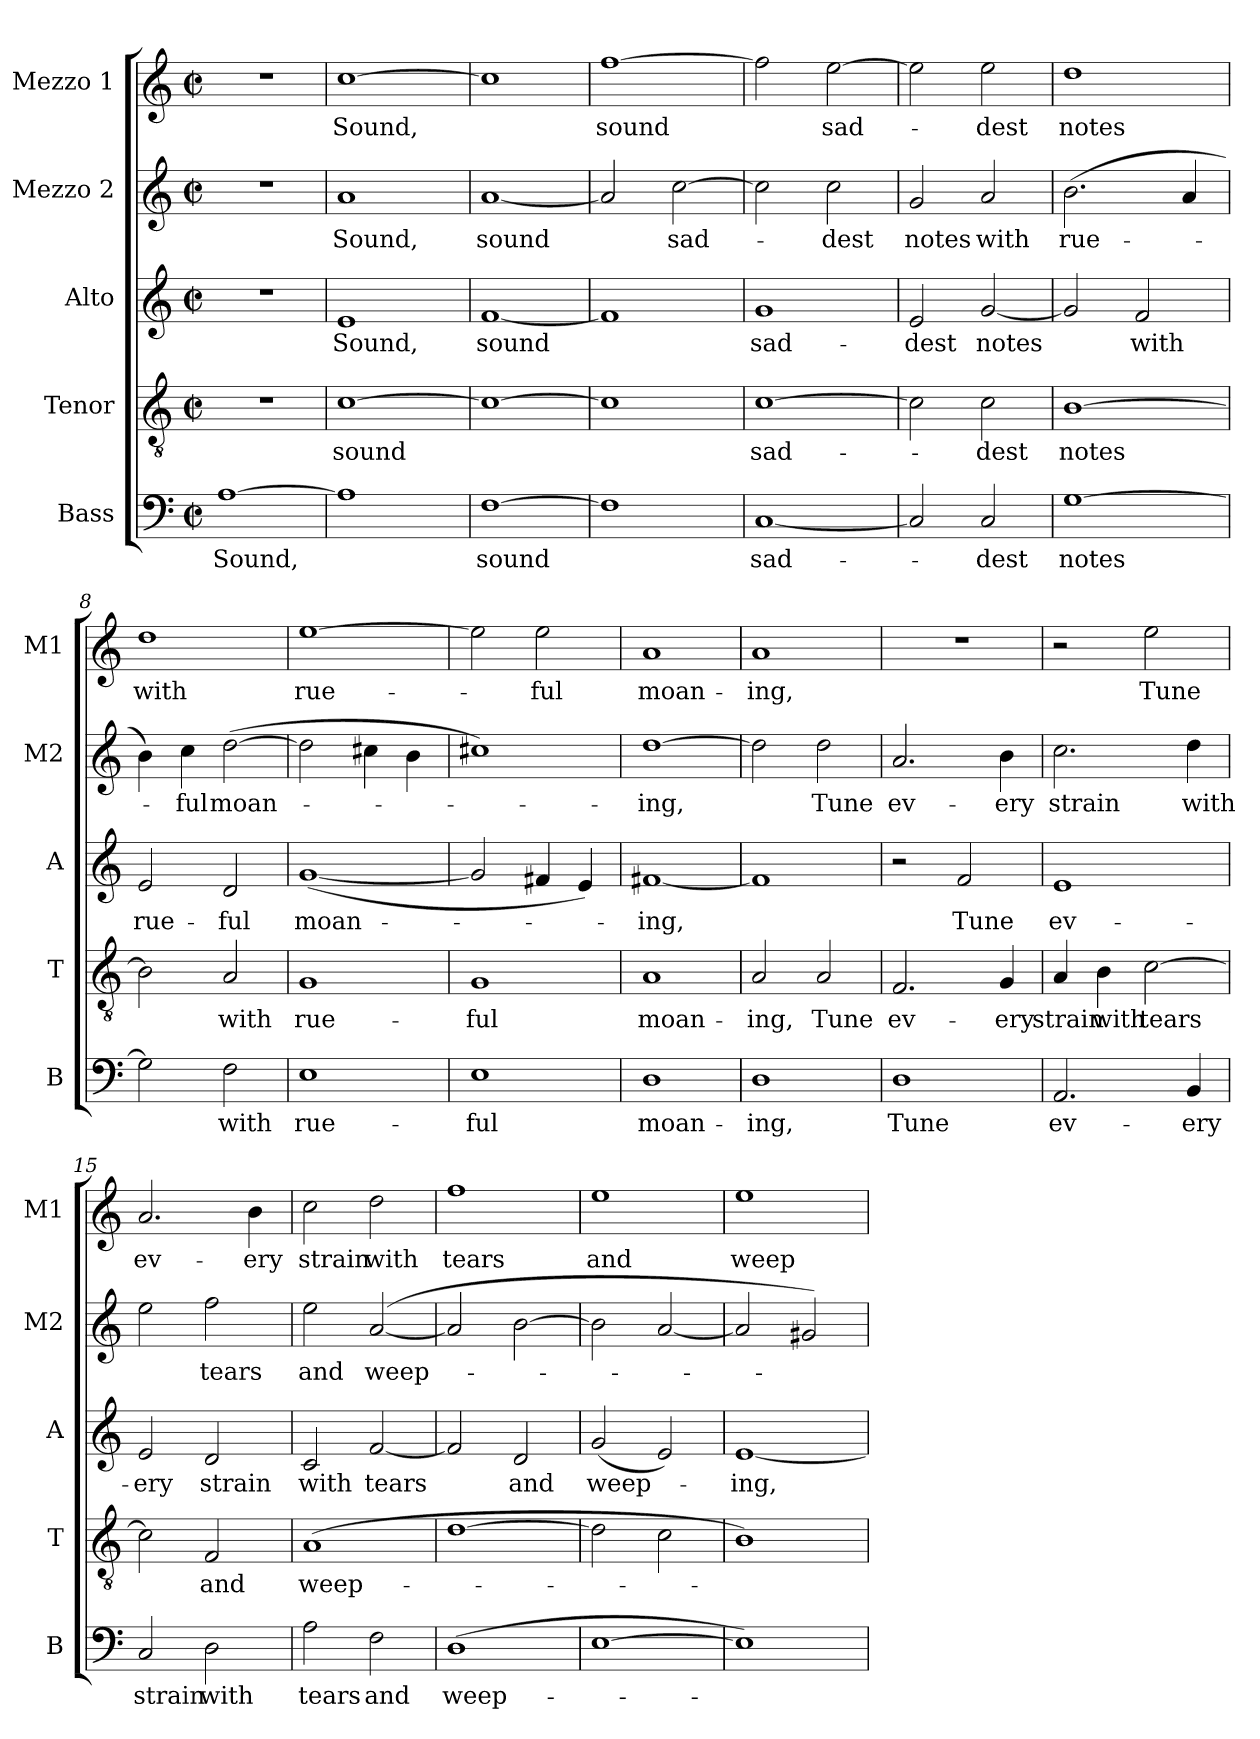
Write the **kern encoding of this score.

**kern	**text	**kern	**text	**kern	**text	**kern	**text	**kern	**text
*part5	*part5	*part4	*part4	*part3	*part3	*part2	*part2	*part1	*part1
*staff5	*staff5	*staff4	*staff4	*staff3	*staff3	*staff2	*staff2	*staff1	*staff1
*I"Bass	*	*I"Tenor	*	*I"Alto	*	*I"Mezzo 2	*	*I"Mezzo 1	*
*I'B	*	*I'T	*	*I'A	*	*I'M2	*	*I'M1	*
*clefF4	*	*clefGv2	*	*clefG2	*	*clefG2	*	*clefG2	*
*k[]	*	*k[]	*	*k[]	*	*k[]	*	*k[]	*
*a:	*	*a:	*	*a:	*	*a:	*	*a:	*
*M2/2	*	*M2/2	*	*M2/2	*	*M2/2	*	*M2/2	*
*met(c|)	*	*met(c|)	*	*met(c|)	*	*met(c|)	*	*met(c|)	*
*MM120	*	*MM120	*	*MM120	*	*MM120	*	*MM120	*
=1	=1	=1	=1	=1	=1	=1	=1	=1	=1
[1A	Sound,	1r	.	1r	.	1r	.	1r	.
=2	=2	=2	=2	=2	=2	=2	=2	=2	=2
1A]	.	[1c	sound	1e	Sound,	1a	Sound,	[1cc	Sound,
=3	=3	=3	=3	=3	=3	=3	=3	=3	=3
[1F	sound	1c_	.	[1f	sound	[1a	sound	1cc]	.
=4	=4	=4	=4	=4	=4	=4	=4	=4	=4
1F]	.	1c]	.	1f]	.	2a/]	.	[1ff	sound
.	.	.	.	.	.	[2cc\	sad-	.	.
=5	=5	=5	=5	=5	=5	=5	=5	=5	=5
[1C	sad-	[1c	sad-	1g	sad-	2cc\]	.	2ff\]	.
.	.	.	.	.	.	2cc\	-dest	[2ee\	sad-
=6	=6	=6	=6	=6	=6	=6	=6	=6	=6
2C/]	.	2c\]	.	2e/	-dest	2g/	notes	2ee\]	.
2C/	-dest	2c\	-dest	[2g/	notes	2a/	with	2ee\	-dest
=7	=7	=7	=7	=7	=7	=7	=7	=7	=7
[1G	notes	[1B	notes	2g/]	.	(2.b\	rue-	1dd	notes
.	.	.	.	2f/	with	.	.	.	.
.	.	.	.	.	.	4a/	.	.	.
!!LO:LB:g=z
=8	=8	=8	=8	=8	=8	=8	=8	=8	=8
2G\]	.	2B\]	.	2e/	rue-	4b\)	.	1dd	with
.	.	.	.	.	.	4cc\	-ful	.	.
2F\	with	2A/	with	2d/	-ful	([2dd\	moan-	.	.
=9	=9	=9	=9	=9	=9	=9	=9	=9	=9
1E	rue-	1G	rue-	([1g	moan-	2dd\]	.	[1ee	rue-
.	.	.	.	.	.	4cc#X\	.	.	.
.	.	.	.	.	.	4b\	.	.	.
=10	=10	=10	=10	=10	=10	=10	=10	=10	=10
1E	-ful	1G	-ful	2g/]	.	1cc#X)	.	2ee\]	.
.	.	.	.	4f#X/	.	.	.	2ee\	-ful
.	.	.	.	4e/)	.	.	.	.	.
=11	=11	=11	=11	=11	=11	=11	=11	=11	=11
1D	moan-	1A	moan-	[1f#X	-ing,	[1dd	-ing,	1a	moan-
=12	=12	=12	=12	=12	=12	=12	=12	=12	=12
1D	-ing,	2A/	-ing,	1f#]	.	2dd\]	.	1a	-ing,
.	.	2A/	Tune	.	.	2dd\	Tune	.	.
=13	=13	=13	=13	=13	=13	=13	=13	=13	=13
1D	Tune	2.F/	ev-	2r	.	2.a/	ev-	1r	.
.	.	.	.	2f/	Tune	.	.	.	.
.	.	4G/	-ery	.	.	4b\	-ery	.	.
=14	=14	=14	=14	=14	=14	=14	=14	=14	=14
2.AA/	ev-	4A/	strain	1e	ev-	2.cc\	strain	2r	.
.	.	4B\	with	.	.	.	.	.	.
.	.	[2c\	tears	.	.	.	.	2ee\	Tune
4BB/	-ery	.	.	.	.	4dd\	with	.	.
!!LO:PB:g=z
=15	=15	=15	=15	=15	=15	=15	=15	=15	=15
2C/	strain	2c\]	.	2e/	-ery	2ee\	.	2.a/	ev-
2D\	with	2F/	and	2d/	strain	2ff\	tears	.	.
.	.	.	.	.	.	.	.	4b\	-ery
=16	=16	=16	=16	=16	=16	=16	=16	=16	=16
2A\	tears	(1A	weep-	2c/	with	2ee\	and	2cc\	strain
2F\	and	.	.	[2f/	tears	([2a/	weep-	2dd\	with
=17	=17	=17	=17	=17	=17	=17	=17	=17	=17
(1D	weep-	[1d	.	2f/]	.	2a/]	.	1ff	tears
.	.	.	.	2d/	and	[2b\	.	.	.
=18	=18	=18	=18	=18	=18	=18	=18	=18	=18
[1E	.	2d\]	.	(2g/	weep-	2b\]	.	1ee	and
.	.	2c\	.	2e/)	.	[2a/	.	.	.
=19	=19	=19	=19	=19	=19	=19	=19	=19	=19
1E])	.	1B)	.	[1e	-ing,	2a/]	.	1ee	weep-
.	.	.	.	.	.	2g#X/)	.	.	.
=	=	=	=	=	=	=	=	=	=
*-	*-	*-	*-	*-	*-	*-	*-	*-	*-
